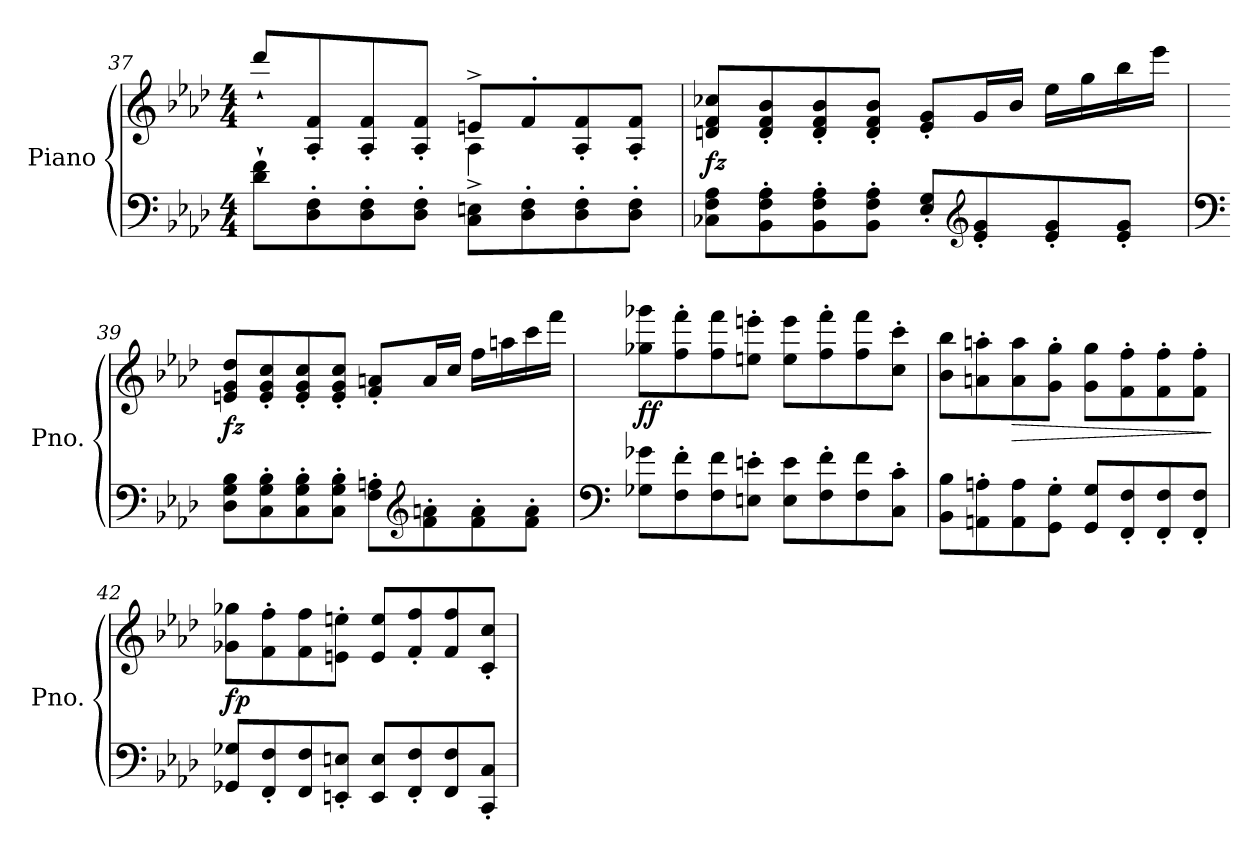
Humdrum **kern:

**kern	**kern	**dynam
*part1	*part1	*part1
*staff2	*staff1	*staff1/2
*I"Piano	*	*
*I'Pno.	*	*
*clefF4	*clefG2	*
*k[b-e-a-d-]	*k[b-e-a-d-]	*
*M4/4	*M4/4	*
=37	=37	=37
*	*^	*
8d-\` 8f\`L	8ddd-`/L	2ryy	.
8D-\' 8F\'	8A-/' 8f/'	.	.
8D-\' 8F\'	8A-/' 8f/'	.	.
8D-\' 8F\'J	8A-/' 8f/'J	.	.
8C\^ 8En\^L	8en^/L	4A-\	.
8D-\' 8F\'	8f'/	.	.
8D-\' 8F\'	8A-/' 8f/'	4ryy	.
8D-\' 8F\'J	8A-/' 8f/'J	.	.
*	*v	*v	*
!!LO:PB:g=z
=38	=38	=38
!	!	!LO:DY:b
8C-X\ 8F\ 8A-\L	8dn/ 8f/ 8cc-X/L	fz
8BB-\' 8F\' 8A-\'	8d/' 8f/' 8b-/'	.
8BB-\' 8F\' 8A-\'	8d/' 8f/' 8b-/'	.
8BB-\' 8F\' 8A-\'J	8d/' 8f/' 8b-/'J	.
8E-/' 8G/'L	8e-/' 8g/'L	.
*clefG2	*	*
8e-/' 8g/'	16g/L	.
.	16b-/JJ	.
8e-/' 8g/'	16ee-\LL	.
.	16gg\	.
8e-/' 8g/'J	16bb-\	.
.	16eee-\JJ	.
=39	=39	=39
*clefF4	*	*
!	!	!LO:DY:b
8D-\ 8G\ 8B-\L	8en/ 8g/ 8dd-/L	fz
8C\' 8G\' 8B-\'	8e/' 8g/' 8cc/'	.
8C\' 8G\' 8B-\'	8e/' 8g/' 8cc/'	.
8C\' 8G\' 8B-\'J	8e/' 8g/' 8cc/'J	.
8F\' 8An\'L	8f/' 8an/'L	.
*clefG2	*	*
8f\' 8an\'	16a/L	.
.	16cc/JJ	.
8f\' 8a\'	16ff\LL	.
.	16aan\	.
8f\' 8a\'J	16ccc\	.
.	16fff\JJ	.
=40	=40	=40
*clefF4	*	*
!	!	!LO:DY:b
8G-X\ 8g-X\L	8gg-X\ 8ggg-X\L	ff
8F\' 8f\'	8ff\' 8fff\'	.
8F\ 8f\	8ff\ 8fff\	.
8En\' 8en\'J	8een\' 8eeen\'J	.
8E\ 8e\L	8ee\ 8eee\L	.
8F\' 8f\'	8ff\' 8fff\'	.
8F\ 8f\	8ff\ 8fff\	.
8C\' 8c\'J	8cc\' 8ccc\'J	.
=41	=41	=41
8BB-\ 8B-\L	8b-\ 8bb-\L	.
8AAn\' 8An\'	8an\' 8aan\'	.
!	!	!LO:HP:b
8AA\ 8A\	8a\ 8aa\	>
8GG\' 8G\'J	8g\' 8gg\'J	.
8GG/ 8G/L	8g\ 8gg\L	.
8FF/' 8F/'	8f\' 8ff\'	.
8FF/' 8F/'	8f\' 8ff\'	.
8FF/' 8F/'J	8f\' 8ff\'J	.
.	.	]
!!LO:LB:g=z
=42	=42	=42
!	!	!LO:DY:b
8GG-X/ 8G-X/L	8g-X\ 8gg-X\L	fp
8FF/' 8F/'	8f\' 8ff\'	.
8FF/ 8F/	8f\ 8ff\	.
8EEn/' 8En/'J	8en\' 8een\'J	.
8EE/ 8E/L	8e/ 8ee/L	.
8FF/' 8F/'	8f/' 8ff/'	.
8FF/ 8F/	8f/ 8ff/	.
8CC/' 8C/'J	8c/' 8cc/'J	.
=	=	=
*-	*-	*-
